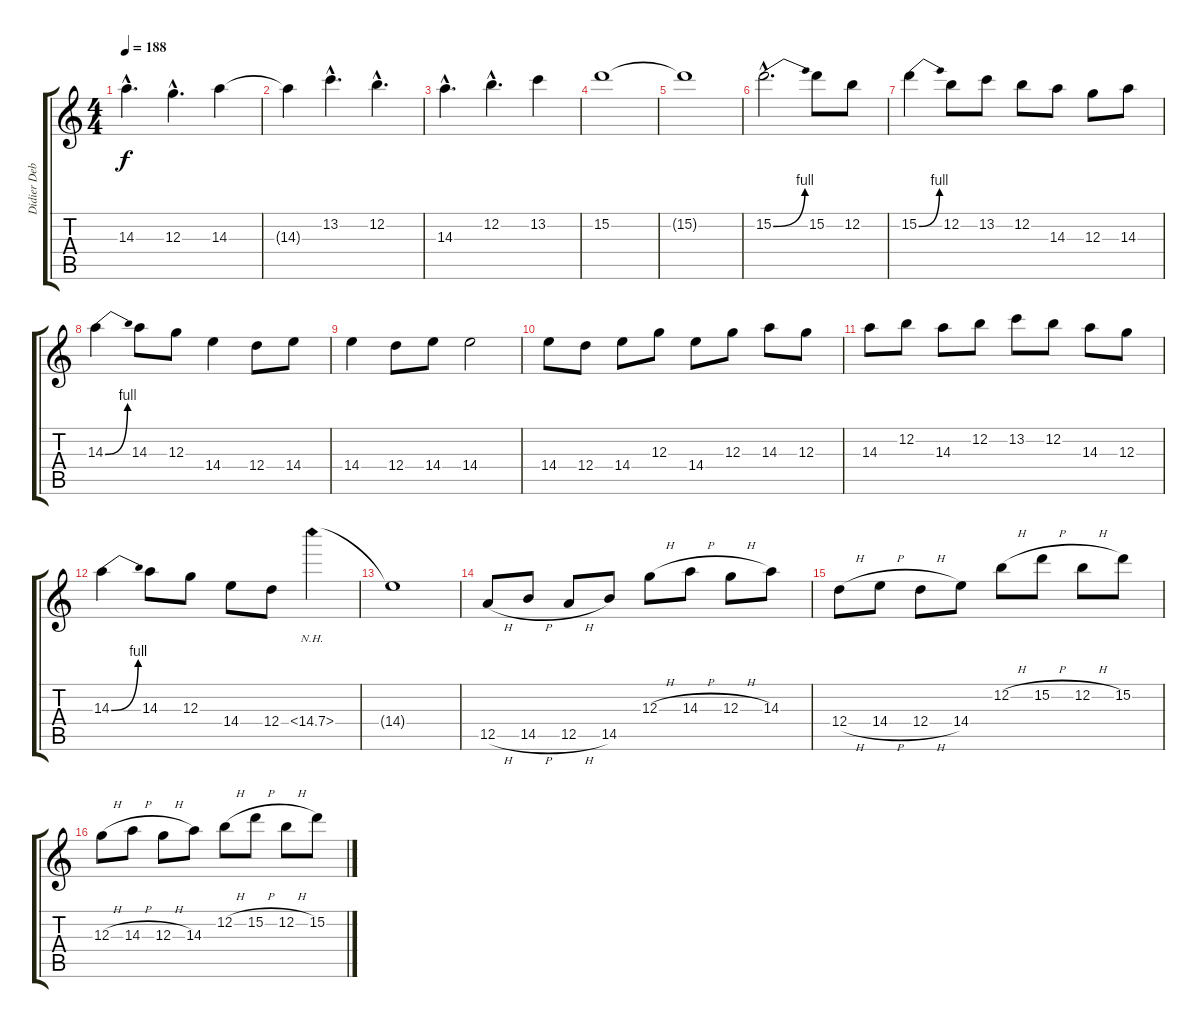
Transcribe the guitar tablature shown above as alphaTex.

\track ("Didier Deboffe" "Didier Deb") {instrument distortionguitar}
\staff {score tabs}
\tuning (E4 B3 G3 D3 A2 E2) {hide}
\ts (4 4)
\tempo 188
\clef g2
\ks c
14.3{hac}.4{d dy f} 12.3{hac}.4{d} 14.3.4 |
14.3{t}.4 13.2{hac}.4{d} 12.2{hac}.4{d} |
14.3{hac}.4{d} 12.2{hac}.4{d} 13.2.4 |
15.2.1 |
15.2{t}.1 |
15.2{be (bend 0 0 60 4) hac}.2{d} 15.2.8 12.2.8 |
15.2{be (bend 0 0 60 4)}.4 12.2.8 13.2.8 12.2.8 14.3.8 12.3.8 14.3.8 |
14.3{be (bend 0 0 60 4)}.4 14.3.8 12.3.8 14.4.4 12.4.8 14.4.8 |
14.4.4 12.4.8 14.4.8 14.4.2 |
14.4.8 12.4.8 14.4.8 12.3.8 14.4.8 12.3.8 14.3.8 12.3.8 |
14.3.8 12.2.8 14.3.8 12.2.8 13.2.8 12.2.8 14.3.8 12.3.8 |
14.3{be (bend 0 0 60 4)}.4 14.3.8 12.3.8 14.4.8 12.4.8 14.4{nh}.4 |
14.4{t}.1 |
12.5{h}.8 14.5{h}.8 12.5{h}.8 14.5.8 12.3{h}.8 14.3{h}.8 12.3{h}.8 14.3.8 |
12.4{h}.8 14.4{h}.8 12.4{h}.8 14.4.8 12.2{h}.8 15.2{h}.8 12.2{h}.8 15.2.8 |
12.3{h}.8 14.3{h}.8 12.3{h}.8 14.3.8 12.2{h}.8 15.2{h}.8 12.2{h}.8 15.2.8
